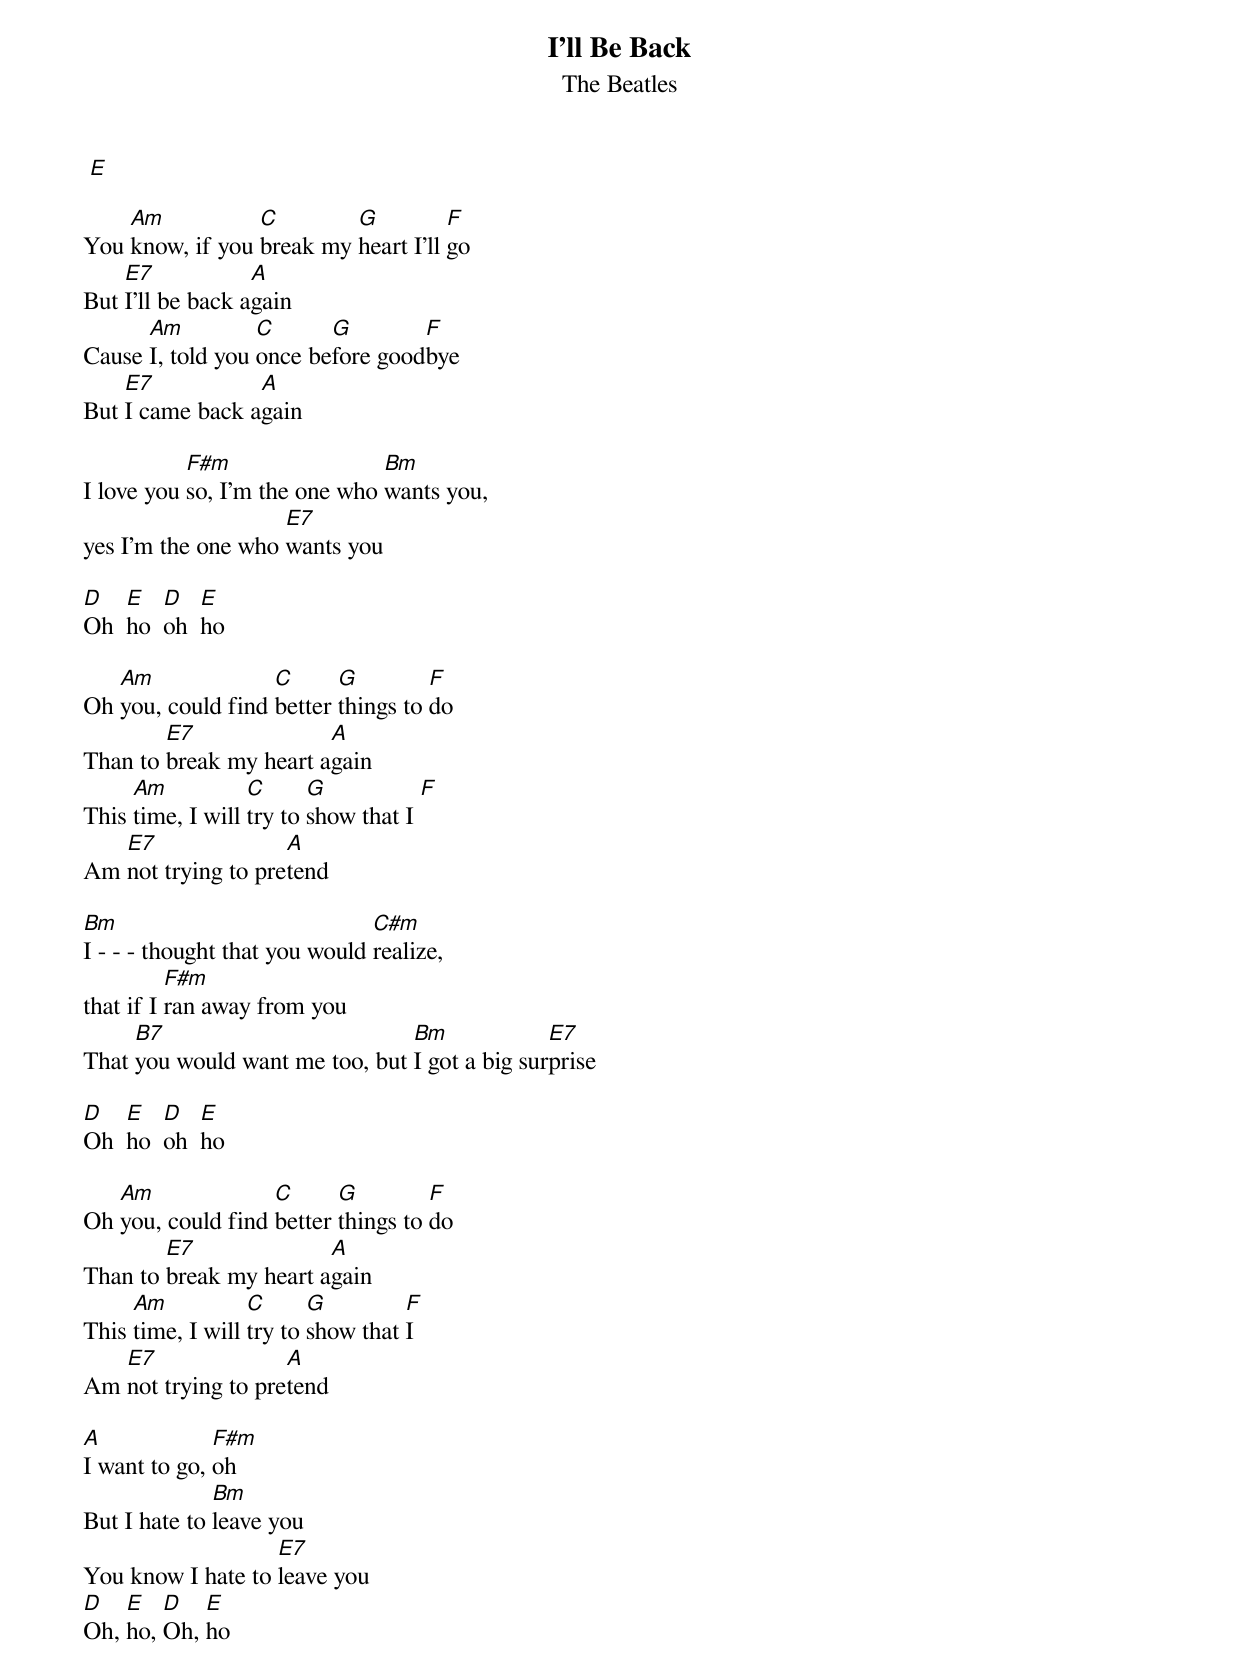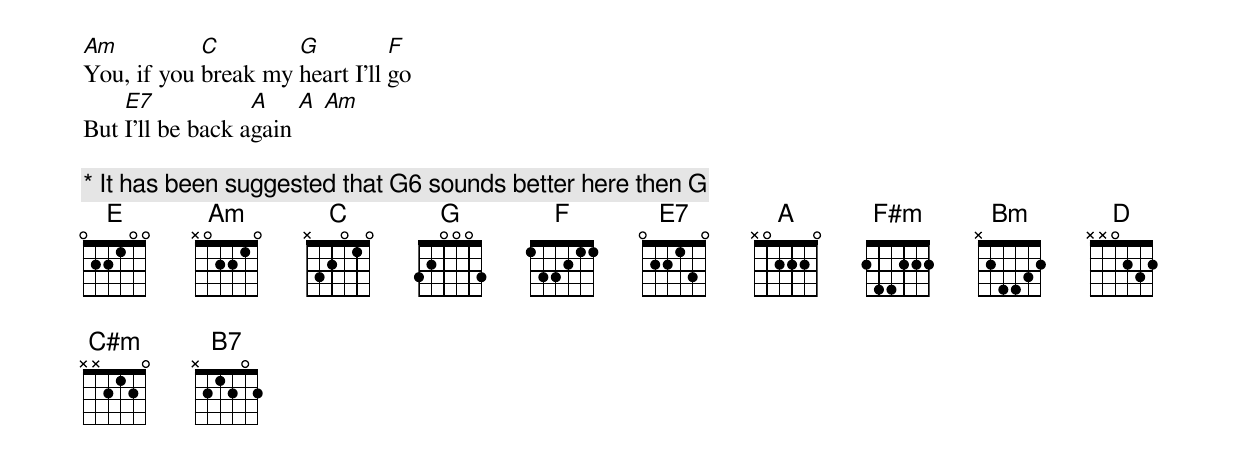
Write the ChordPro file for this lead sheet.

{title: I'll Be Back}
{subtitle: The Beatles}

 [E]

You [Am]know, if you [C]break my [G]heart I'll [F]go
But [E7]I'll be back a[A]gain
Cause [Am]I, told you [C]once be[G]fore good[F]bye
But [E7]I came back a[A]gain

I love you [F#m]so, I'm the one who [Bm]wants you,
yes I'm the one who [E7]wants you

[D]Oh  [E]ho  [D]oh  [E]ho

Oh [Am]you, could find [C]better [G]things to [F]do
Than to [E7]break my heart a[A]gain
This [Am]time, I will [C]try to [G]show that I [F]
Am [E7]not trying to pre[A]tend

[Bm]I - - - thought that you would [C#m]realize,
that if I [F#m]ran away from you
That [B7]you would want me too, but [Bm]I got a big sur[E7]prise

[D]Oh  [E]ho  [D]oh  [E]ho

Oh [Am]you, could find [C]better [G]things to [F]do
Than to [E7]break my heart a[A]gain
This [Am]time, I will [C]try to [G]show that [F]I
Am [E7]not trying to pre[A]tend

[A]I want to go, [F#m]oh
But I hate to [Bm]leave you
You know I hate to [E7]leave you
[D]Oh, [E]ho, [D]Oh, [E]ho

[Am]You, if you [C]break my [G]heart I'll [F]go
But [E7]I'll be back a[A]gain [A] [Am]

{c:* It has been suggested that G6 sounds better here then G}
